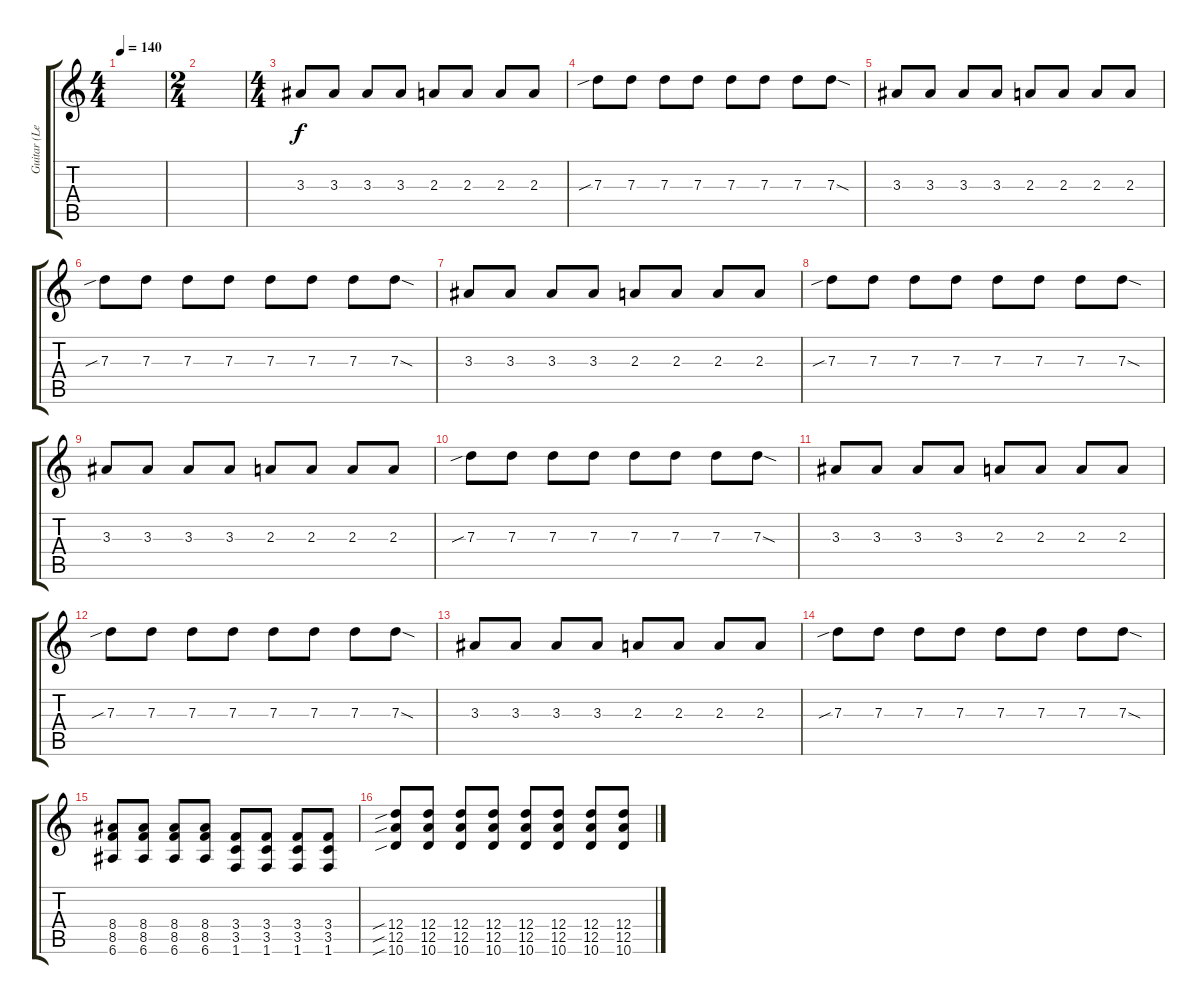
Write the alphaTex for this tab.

\track ("Guitar (Left)" "Guitar (Le") {instrument overdrivenguitar}
\staff {score tabs}
\tuning (E4 B3 G3 D3 A2 E2) {hide}
\ts (4 4)
\tempo 140
\clef g2
\ks c
|
\ts (2 4)
|
\ts (4 4)
3.3.8 3.3.8 3.3.8 3.3.8 2.3.8 2.3.8 2.3.8 2.3.8 |
7.3{sib}.8 7.3.8 7.3.8 7.3.8 7.3.8 7.3.8 7.3.8 7.3{sod}.8 |
3.3.8 3.3.8 3.3.8 3.3.8 2.3.8 2.3.8 2.3.8 2.3.8 |
7.3{sib}.8 7.3.8 7.3.8 7.3.8 7.3.8 7.3.8 7.3.8 7.3{sod}.8 |
3.3.8 3.3.8 3.3.8 3.3.8 2.3.8 2.3.8 2.3.8 2.3.8 |
7.3{sib}.8 7.3.8 7.3.8 7.3.8 7.3.8 7.3.8 7.3.8 7.3{sod}.8 |
3.3.8 3.3.8 3.3.8 3.3.8 2.3.8 2.3.8 2.3.8 2.3.8 |
7.3{sib}.8 7.3.8 7.3.8 7.3.8 7.3.8 7.3.8 7.3.8 7.3{sod}.8 |
3.3.8 3.3.8 3.3.8 3.3.8 2.3.8 2.3.8 2.3.8 2.3.8 |
7.3{sib}.8 7.3.8 7.3.8 7.3.8 7.3.8 7.3.8 7.3.8 7.3{sod}.8 |
3.3.8 3.3.8 3.3.8 3.3.8 2.3.8 2.3.8 2.3.8 2.3.8 |
7.3{sib}.8 7.3.8 7.3.8 7.3.8 7.3.8 7.3.8 7.3.8 7.3{sod}.8 |
(8.4 8.5 6.6).8 (8.4 8.5 6.6).8 (8.4 8.5 6.6).8 (8.4 8.5 6.6).8 (3.4 3.5 1.6).8 (3.4 3.5 1.6).8 (3.4 3.5 1.6).8 (3.4 3.5 1.6).8 |
(12.4{sib} 12.5{sib} 10.6{sib}).8 (12.4 12.5 10.6).8 (12.4 12.5 10.6).8 (12.4 12.5 10.6).8 (12.4 12.5 10.6).8 (12.4 12.5 10.6).8 (12.4 12.5 10.6).8 (12.4 12.5 10.6).8
